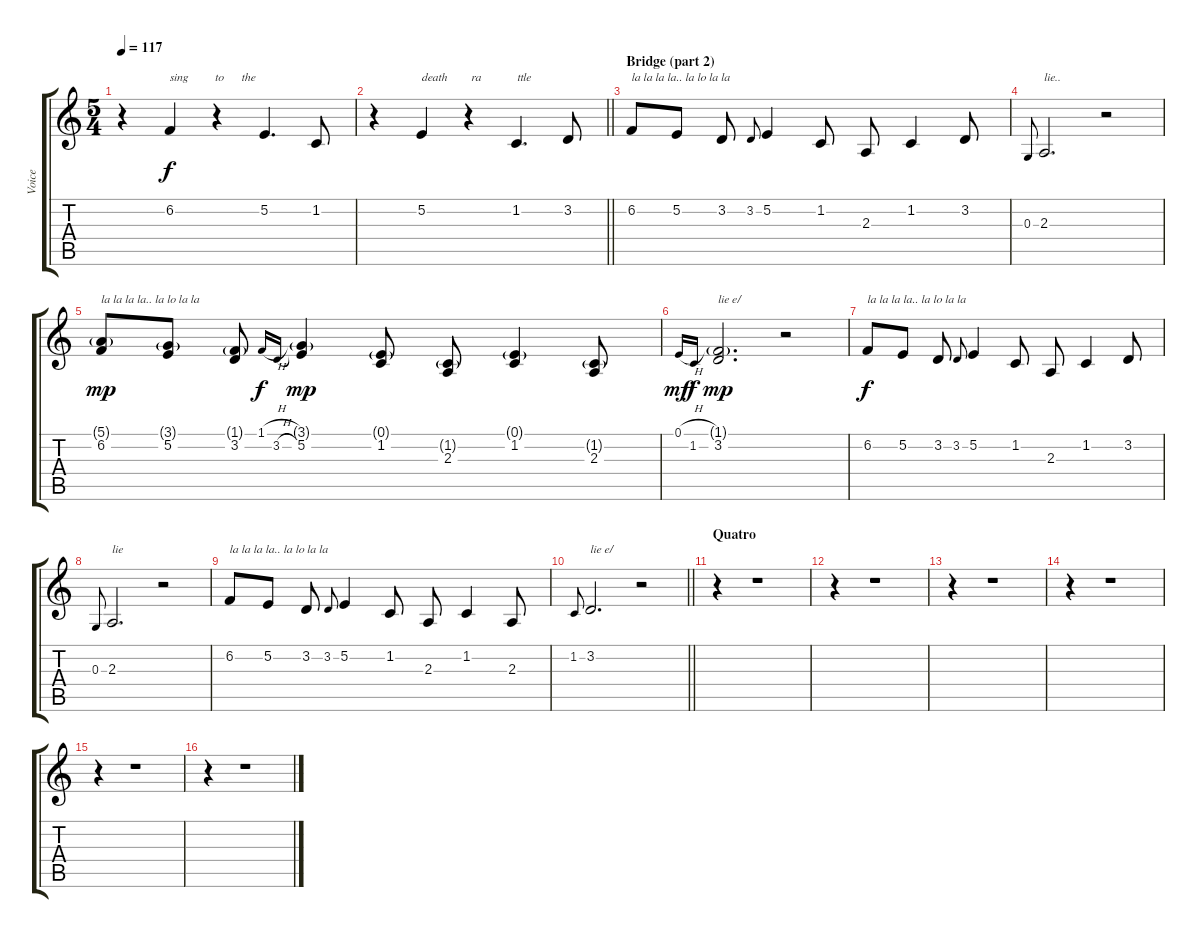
\track ("Voice" "Voice") {instrument altosax}
\staff {score tabs}
\tuning (E4 B3 G3 D3 A2 D2) {hide}
\ts (5 4)
\tempo 117
\clef g2
\ks c
r.4{dy f} 6.2.4{txt "sing         to      the"} r.4 5.2.4{d} 1.2.8 |
\barLineRight lightlight
r.4 5.2.4{txt "death        ra            ttle"} r.4 1.2.4{d} 3.2.8 |
\section ("" "Bridge (part 2)")
6.2.8{txt "la la la la.. la lo la la"} 5.2.8 3.2.8 3.2.8{gr onbeat} 5.2.4 1.2.8 2.3.8 1.2.4 3.2.8 |
0.3.8{gr onbeat} 2.3.2{d txt "lie.."} r.2 |
(5.1{g} 6.2).8{txt "la la la la.. la lo la la" dy mp} (3.1{g} 5.2).8 (1.1{g} 3.2).8 1.1{h}.16{gr onbeat dy f} 3.2{h}.16{gr onbeat} (3.1{g} 5.2).4{dy mp} (0.1{g} 1.2).8 (1.2{g} 2.3).8 (0.1{g} 1.2).4 (1.2{g} 2.3).8 |
0.1{h}.16{gr onbeat dy mf} 1.2.16{gr onbeat dy f} (1.1{g} 3.2).2{d txt "lie e/" dy mp} r.2 |
6.2.8{txt "la la la la.. la lo la la" dy f} 5.2.8 3.2.8 3.2.8{gr onbeat} 5.2.4 1.2.8 2.3.8 1.2.4 3.2.8 |
0.3.8{gr onbeat} 2.3.2{d txt "lie"} r.2 |
6.2.8{txt "la la la la.. la lo la la"} 5.2.8 3.2.8 3.2.8{gr onbeat} 5.2.4 1.2.8 2.3.8 1.2.4 2.3.8 |
\barLineRight lightlight
1.2.8{gr onbeat} 3.2.2{d txt "lie e/"} r.2 |
\section ("" "Quatro")
r.4 r.1 |
r.4 r.1 |
r.4 r.1 |
r.4 r.1 |
r.4 r.1 |
r.4 r.1
